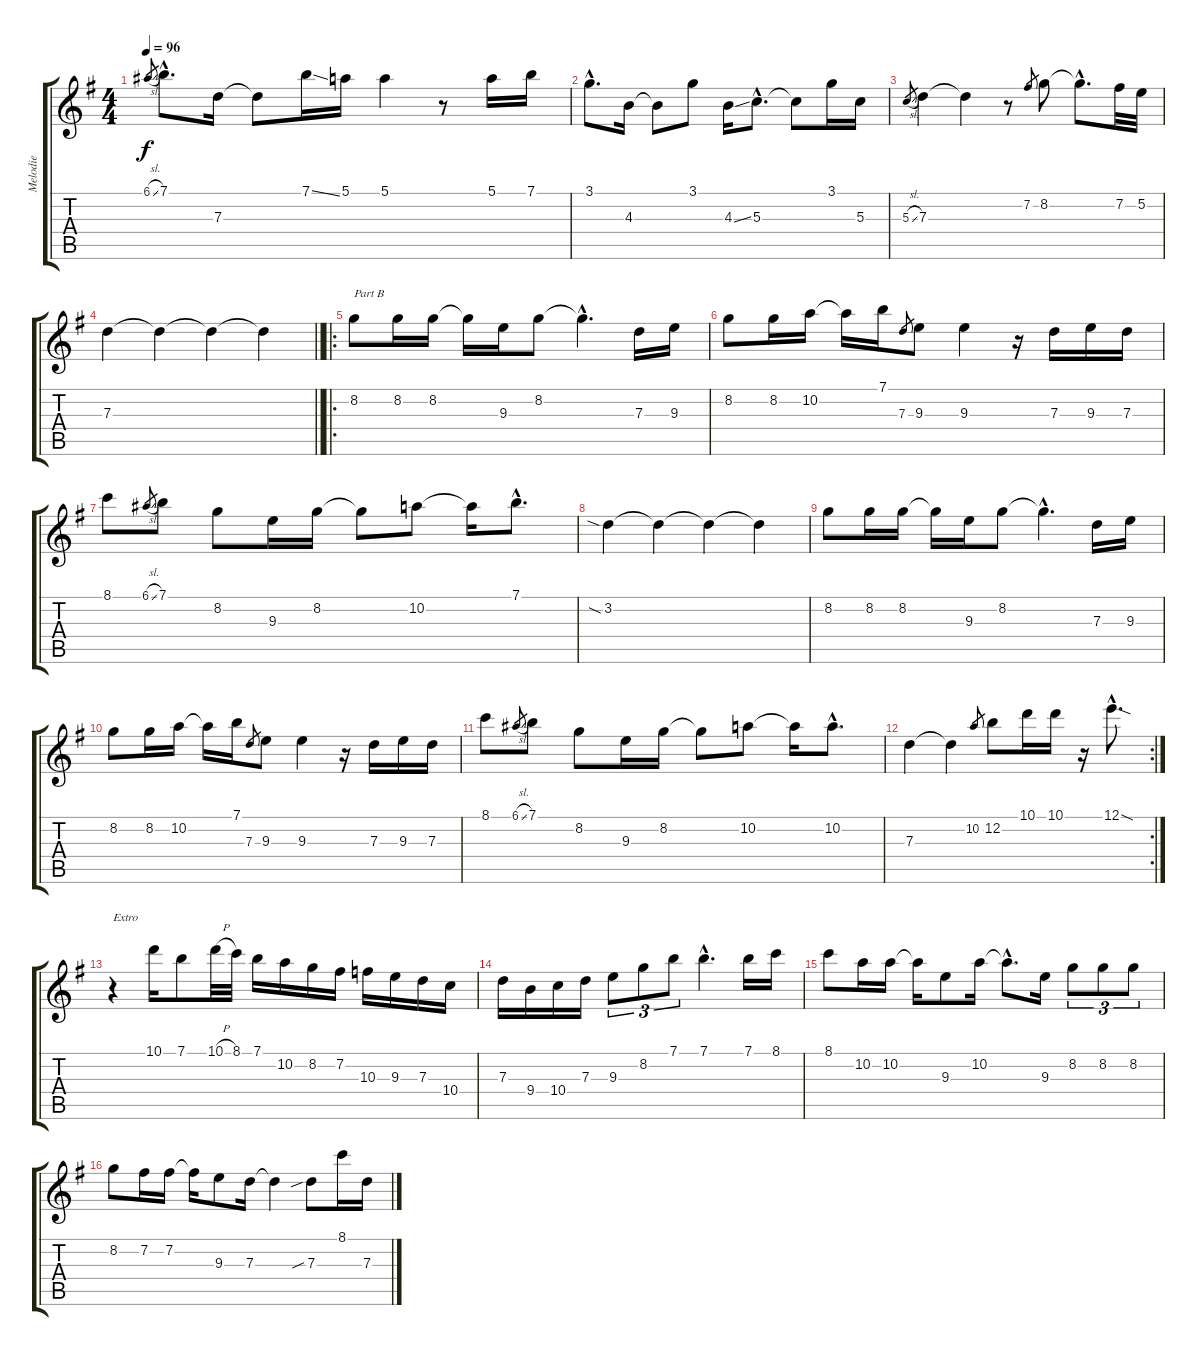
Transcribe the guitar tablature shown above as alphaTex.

\track ("Melodie" "Melodie") {instrument acousticguitarnylon}
\staff {score tabs}
\tuning (E4 B3 G3 D3 A2 E2) {hide}
\ts (4 4)
\tempo 96
\clef g2
\ks g
6.1{sl}.8{gr dy f} 7.1{hac}.8{d} 7.3.16 7.3{t}.8 7.1{ss}.16 5.1.16 5.1.4 r.8 5.1.16 7.1.16 |
3.1{hac}.8{d} 4.3.16 4.3{t}.8 3.1.8 4.3{ss}.16 5.3{hac}.8{d} 5.3{t}.8 3.1.16 5.3.16 |
5.3{sl}.8{gr} 7.3.4 7.3{t}.4 r.8 7.2.8{gr} 8.2.8 8.2{hac t}.8{d} 7.2.32 5.2.32 |
\barLineRight lightlight
7.3.4 7.3{t}.4 7.3{t}.4 7.3{t}.4 |
\ro
8.2.8{txt "Part B"} 8.2.16 8.2.16 8.2{t}.16 9.3.16 8.2.8 8.2{hac t}.4{d} 7.3.16 9.3.16 |
8.2.8 8.2.16 10.2.16 10.2{t}.16 7.1.16 7.3.8{gr} 9.3.8 9.3.4 r.16 7.3.16 9.3.16 7.3.16 |
8.1.8 6.1{sl}.8{gr} 7.1.8 8.2.8 9.3.16 8.2.16 8.2{t}.8 10.2.8 10.2{t}.16 7.1{hac}.8{d} |
3.2{sia}.4 3.2{t}.4 3.2{t}.4 3.2{t}.4 |
8.2.8 8.2.16 8.2.16 8.2{t}.16 9.3.16 8.2.8 8.2{hac t}.4{d} 7.3.16 9.3.16 |
8.2.8 8.2.16 10.2.16 10.2{t}.16 7.1.16 7.3.8{gr} 9.3.8 9.3.4 r.16 7.3.16 9.3.16 7.3.16 |
8.1.8 6.1{sl}.8{gr} 7.1.8 8.2.8 9.3.16 8.2.16 8.2{t}.8 10.2.8 10.2{t}.16 10.2{hac}.8{d} |
\rc 2
7.3.4 7.3{t}.4 10.2.8{gr} 12.2.8 10.1.16 10.1.16 r.16 12.1{sod hac}.8{d} |
r.4{txt "Extro"} 10.1.16 7.1.8 10.1{h}.32 8.1.32 7.1.16 10.2.16 8.2.16 7.2.16 10.3.16 9.3.16 7.3.16 10.4.16 |
7.3.16 9.4.16 10.4.16 7.3.16 9.3.8{tu (3 2)} 8.2.8{tu (3 2)} 7.1.8{tu (3 2)} 7.1{hac}.4{d} 7.1.16 8.1.16 |
8.1.8 10.2.16 10.2.16 10.2{t}.16 9.3.8 10.2.16 10.2{hac t}.8{d} 9.3.16 8.2.8{tu (3 2)} 8.2.8{tu (3 2)} 8.2.8{tu (3 2)} |
8.2.8 7.2.16 7.2.16 7.2{t}.16 9.3.8 7.3.16 7.3{t}.4 7.3{sib}.8 8.1.16 7.3.16
